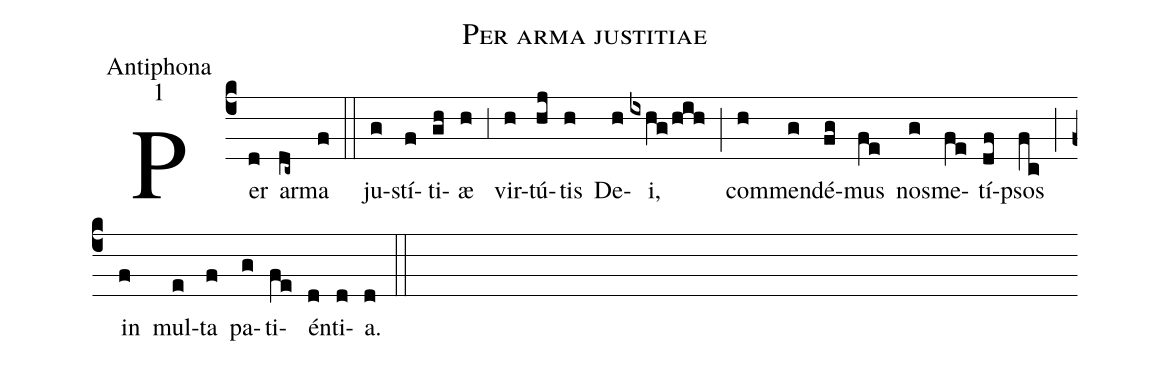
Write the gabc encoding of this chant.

name:Per arma justitiae;
office-part:Antiphona;
mode:1;
%%
(c4) Per(d) ar(dc~)ma(f) (::)
ju(g)stí(f)ti(gh)æ(h) (,3) vir(h)tú(hj)tis(h) De(h)i,(ixhg/hih) (;) com(h)men(g)dé(fg)mus(fe) nos(g)me(fe)tí(df)psos(fc) (;) in(f) mul(e)ta(f) pa(g)ti(fe)én(d)ti(d)a.(d) (::)
